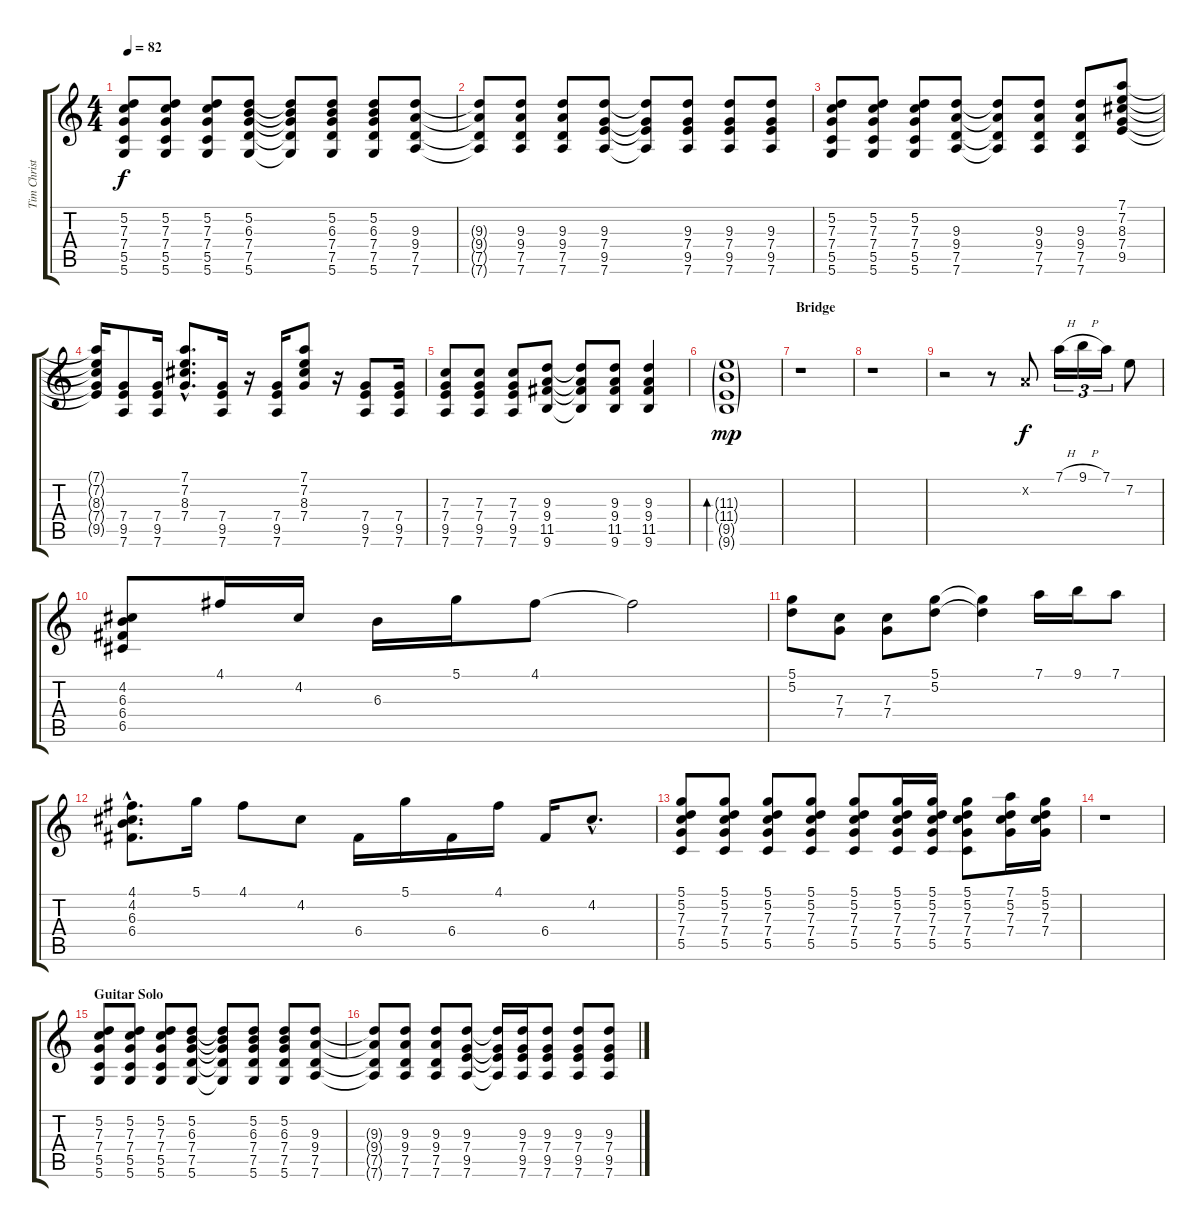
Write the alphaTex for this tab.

\track ("Tim Christensen 2" "Tim Christ") {instrument electricguitarjazz}
\staff {score tabs}
\tuning (D4 A3 F3 C3 G2 D2) {hide}
\ts (4 4)
\tempo 82
\clef g2
\ks c
(5.2 7.3 7.4 5.5 5.6).8{dy f} (5.2 7.3 7.4 5.5 5.6).8 (5.2 7.3 7.4 5.5 5.6).8 (5.2 6.3 7.4 7.5 5.6).8 (5.2{t} 6.3{t} 7.4{t} 7.5{t} 5.6{t}).8 (5.2 6.3 7.4 7.5 5.6).8 (5.2 6.3 7.4 7.5 5.6).8 (9.3 9.4 7.5 7.6).8 |
(9.3{t} 9.4{t} 7.5{t} 7.6{t}).8 (9.3 9.4 7.5 7.6).8 (9.3 9.4 7.5 7.6).8 (9.3 7.4 9.5 7.6).8 (9.3{t} 7.4{t} 9.5{t} 7.6{t}).8 (9.3 7.4 9.5 7.6).8 (9.3 7.4 9.5 7.6).8 (9.3 7.4 9.5 7.6).8 |
(5.2 7.3 7.4 5.5 5.6).8 (5.2 7.3 7.4 5.5 5.6).8 (5.2 7.3 7.4 5.5 5.6).8 (9.3 9.4 7.5 7.6).8 (9.3{t} 9.4{t} 7.5{t} 7.6{t}).8 (9.3 9.4 7.5 7.6).8 (9.3 9.4 7.5 7.6).8 (7.1 7.2 8.3 7.4 9.5).8 |
(7.1{t} 7.2{t} 8.3{t} 7.4{t} 9.5{t}).16 (7.4 9.5 7.6).8 (7.4 9.5 7.6).16 (7.1{hac} 7.2{hac} 8.3{hac} 7.4{hac}).8{d} (7.4 9.5 7.6).16 r.16 (7.4 9.5 7.6).16 (7.1 7.2 8.3 7.4).8 r.16 (7.4 9.5 7.6).8 (7.4 9.5 7.6).16 |
(7.3 7.4 9.5 7.6).8 (7.3 7.4 9.5 7.6).8 (7.3 7.4 9.5 7.6).8 (9.3 9.4 11.5 9.6).8 (9.3{t} 9.4{t} 11.5{t} 9.6{t}).8 (9.3 9.4 11.5 9.6).8 (9.3 9.4 11.5 9.6).4 |
(11.3{g} 11.4{g} 9.5{g} 9.6{g}).1{bd 120 dy mp} |
\section ("" "Bridge")
r.1 |
r.1 |
r.2 r.8 0.2{x}.8{dy f} 7.1{h}.16{tu (3 2)} 9.1{h}.16{tu (3 2)} 7.1.16{tu (3 2)} 7.2.8 |
(4.2 6.3 6.4 6.5).8 4.1.16 4.2.16 6.3.16 5.1.16 4.1.8 4.1{t}.2 |
(5.1 5.2).8 (7.3 7.4).8 (7.3 7.4).8 (5.1 5.2).8 (5.1{t} 5.2{t}).4 7.1.16 9.1.16 7.1.8 |
(4.1{hac} 4.2{hac} 6.3{hac} 6.4{hac}).8{d} 5.1.16 4.1.8 4.2.8 6.4.16 5.1.16 6.4.16 4.1.16 6.4.16 4.2{hac}.8{d} |
(5.1 5.2 7.3 7.4 5.5).8 (5.1 5.2 7.3 7.4 5.5).8 (5.1 5.2 7.3 7.4 5.5).8 (5.1 5.2 7.3 7.4 5.5).8 (5.1 5.2 7.3 7.4 5.5).8 (5.1 5.2 7.3 7.4 5.5).16 (5.1 5.2 7.3 7.4 5.5).16 (5.1 5.2 7.3 7.4 5.5).8 (7.1 5.2 7.3 7.4).16 (5.1 5.2 7.3 7.4).16 |
r.1 |
\section ("" "Guitar Solo")
(5.2 7.3 7.4 5.5 5.6).8 (5.2 7.3 7.4 5.5 5.6).8 (5.2 7.3 7.4 5.5 5.6).8 (5.2 6.3 7.4 7.5 5.6).8 (5.2{t} 6.3{t} 7.4{t} 7.5{t} 5.6{t}).8 (5.2 6.3 7.4 7.5 5.6).8 (5.2 6.3 7.4 7.5 5.6).8 (9.3 9.4 7.5 7.6).8 |
(9.3{t} 9.4{t} 7.5{t} 7.6{t}).8 (9.3 9.4 7.5 7.6).8 (9.3 9.4 7.5 7.6).8 (9.3 7.4 9.5 7.6).8 (9.3{t} 7.4{t} 9.5{t} 7.6{t}).16 (9.3 7.4 9.5 7.6).16 (9.3 7.4 9.5 7.6).8 (9.3 7.4 9.5 7.6).8 (9.3 7.4 9.5 7.6).8
